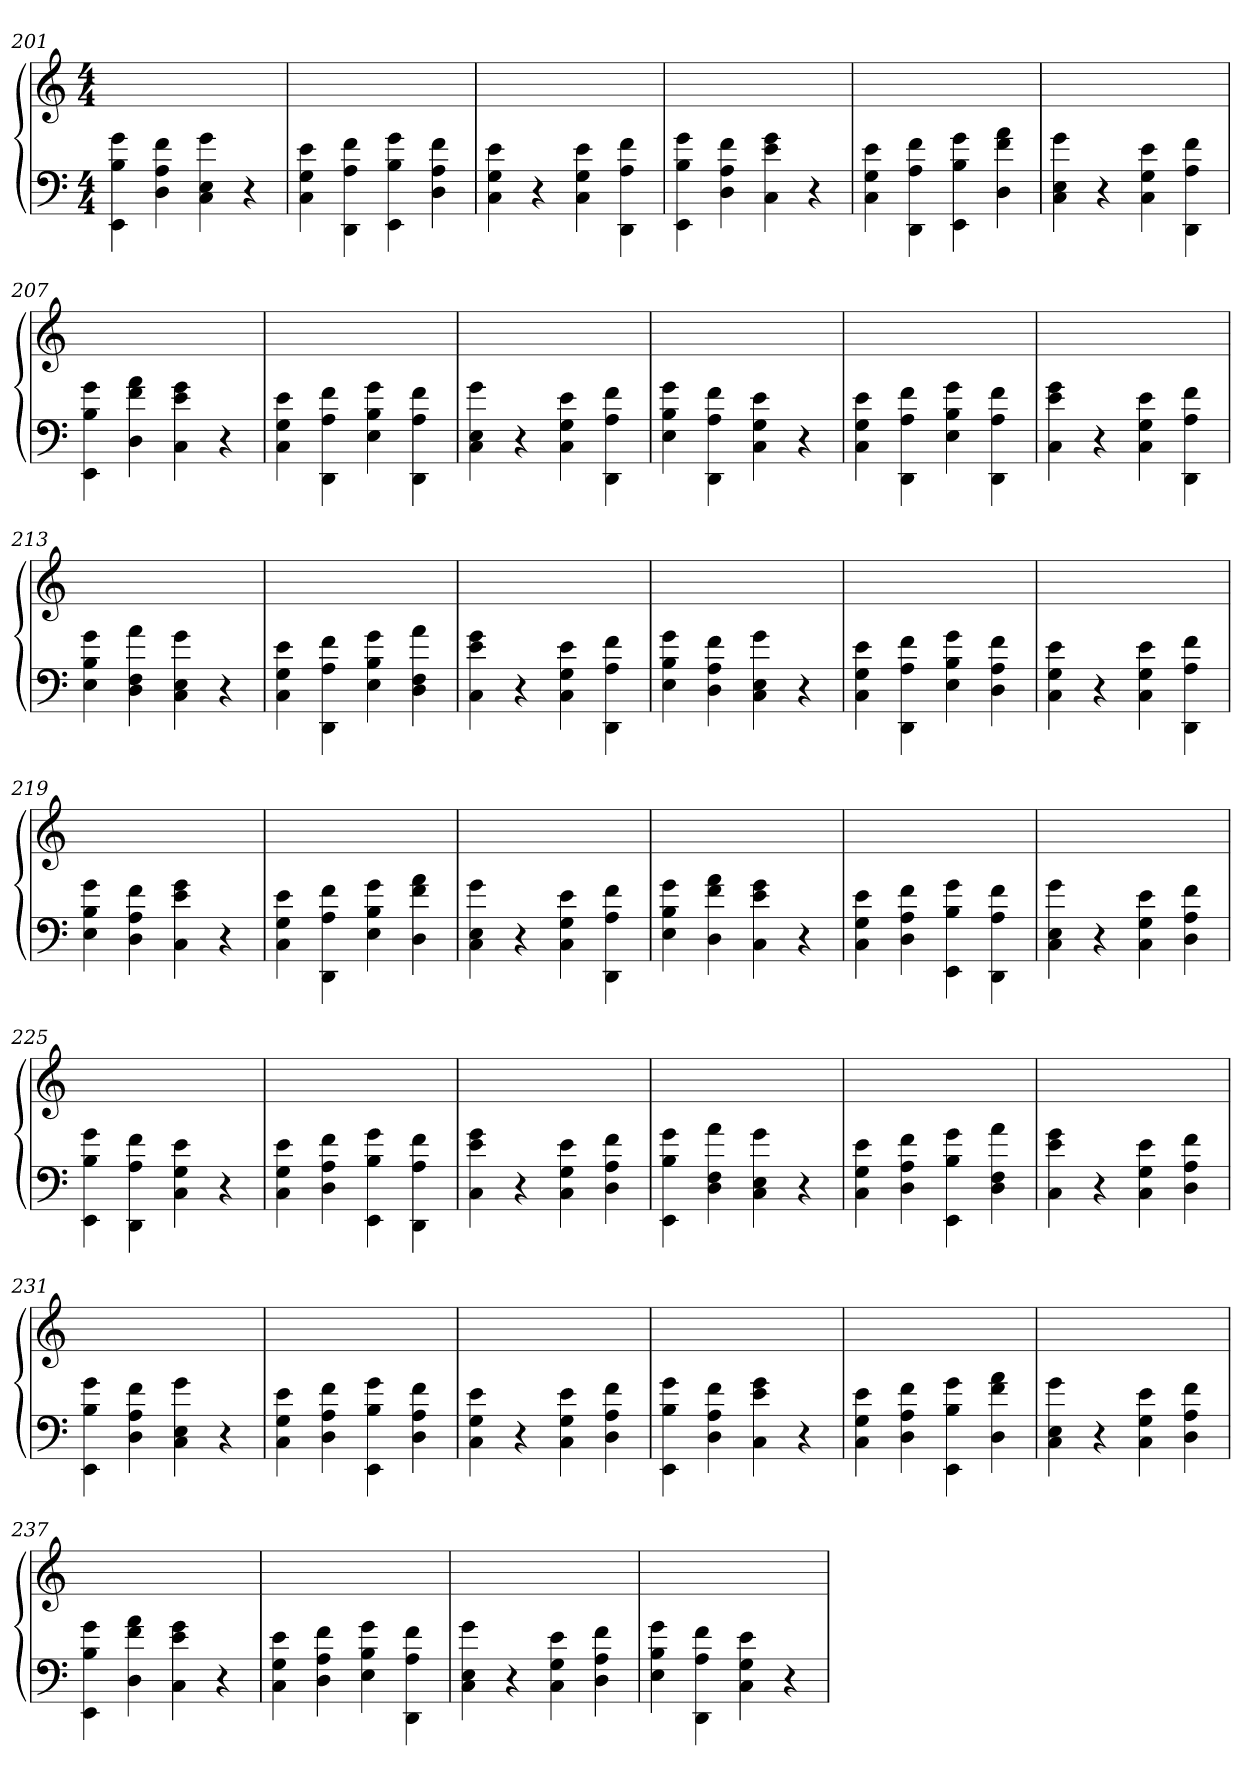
**kern	**kern
*part2	*part1
*staff2	*staff1
*clefF4	*clefG2
*k[]	*k[]
*C:	*C:
*M4/4	*M4/4
=201	=201
4EE 4B 4g	1ryy
4D 4A 4f	.
4C 4E 4g	.
4r	.
=202	=202
4C 4G 4e	1ryy
4DD 4A 4f	.
4EE 4B 4g	.
4D 4A 4f	.
=203	=203
4C 4G 4e	1ryy
4r	.
4C 4G 4e	.
4DD 4A 4f	.
=204	=204
4EE 4B 4g	1ryy
4D 4A 4f	.
4C 4e 4g	.
4r	.
=205	=205
4C 4G 4e	1ryy
4DD 4A 4f	.
4EE 4B 4g	.
4D 4f 4a	.
=206	=206
4C 4E 4g	1ryy
4r	.
4C 4G 4e	.
4DD 4A 4f	.
=207	=207
4EE 4B 4g	1ryy
4D 4f 4a	.
4C 4e 4g	.
4r	.
=208	=208
4C 4G 4e	1ryy
4DD 4A 4f	.
4E 4B 4g	.
4DD 4A 4f	.
=209	=209
4C 4E 4g	1ryy
4r	.
4C 4G 4e	.
4DD 4A 4f	.
=210	=210
4E 4B 4g	1ryy
4DD 4A 4f	.
4C 4G 4e	.
4r	.
=211	=211
4C 4G 4e	1ryy
4DD 4A 4f	.
4E 4B 4g	.
4DD 4A 4f	.
=212	=212
4C 4e 4g	1ryy
4r	.
4C 4G 4e	.
4DD 4A 4f	.
=213	=213
4E 4B 4g	1ryy
4D 4F 4a	.
4C 4E 4g	.
4r	.
=214	=214
4C 4G 4e	1ryy
4DD 4A 4f	.
4E 4B 4g	.
4D 4F 4a	.
=215	=215
4C 4e 4g	1ryy
4r	.
4C 4G 4e	.
4DD 4A 4f	.
=216	=216
4E 4B 4g	1ryy
4D 4A 4f	.
4C 4E 4g	.
4r	.
=217	=217
4C 4G 4e	1ryy
4DD 4A 4f	.
4E 4B 4g	.
4D 4A 4f	.
=218	=218
4C 4G 4e	1ryy
4r	.
4C 4G 4e	.
4DD 4A 4f	.
=219	=219
4E 4B 4g	1ryy
4D 4A 4f	.
4C 4e 4g	.
4r	.
=220	=220
4C 4G 4e	1ryy
4DD 4A 4f	.
4E 4B 4g	.
4D 4f 4a	.
=221	=221
4C 4E 4g	1ryy
4r	.
4C 4G 4e	.
4DD 4A 4f	.
=222	=222
4E 4B 4g	1ryy
4D 4f 4a	.
4C 4e 4g	.
4r	.
=223	=223
4C 4G 4e	1ryy
4D 4A 4f	.
4EE 4B 4g	.
4DD 4A 4f	.
=224	=224
4C 4E 4g	1ryy
4r	.
4C 4G 4e	.
4D 4A 4f	.
=225	=225
4EE 4B 4g	1ryy
4DD 4A 4f	.
4C 4G 4e	.
4r	.
=226	=226
4C 4G 4e	1ryy
4D 4A 4f	.
4EE 4B 4g	.
4DD 4A 4f	.
=227	=227
4C 4e 4g	1ryy
4r	.
4C 4G 4e	.
4D 4A 4f	.
=228	=228
4EE 4B 4g	1ryy
4D 4F 4a	.
4C 4E 4g	.
4r	.
=229	=229
4C 4G 4e	1ryy
4D 4A 4f	.
4EE 4B 4g	.
4D 4F 4a	.
=230	=230
4C 4e 4g	1ryy
4r	.
4C 4G 4e	.
4D 4A 4f	.
=231	=231
4EE 4B 4g	1ryy
4D 4A 4f	.
4C 4E 4g	.
4r	.
=232	=232
4C 4G 4e	1ryy
4D 4A 4f	.
4EE 4B 4g	.
4D 4A 4f	.
=233	=233
4C 4G 4e	1ryy
4r	.
4C 4G 4e	.
4D 4A 4f	.
=234	=234
4EE 4B 4g	1ryy
4D 4A 4f	.
4C 4e 4g	.
4r	.
=235	=235
4C 4G 4e	1ryy
4D 4A 4f	.
4EE 4B 4g	.
4D 4f 4a	.
=236	=236
4C 4E 4g	1ryy
4r	.
4C 4G 4e	.
4D 4A 4f	.
=237	=237
4EE 4B 4g	1ryy
4D 4f 4a	.
4C 4e 4g	.
4r	.
=238	=238
4C 4G 4e	1ryy
4D 4A 4f	.
4E 4B 4g	.
4DD 4A 4f	.
=239	=239
4C 4E 4g	1ryy
4r	.
4C 4G 4e	.
4D 4A 4f	.
=240	=240
4E 4B 4g	1ryy
4DD 4A 4f	.
4C 4G 4e	.
4r	.
=	=
*-	*-
